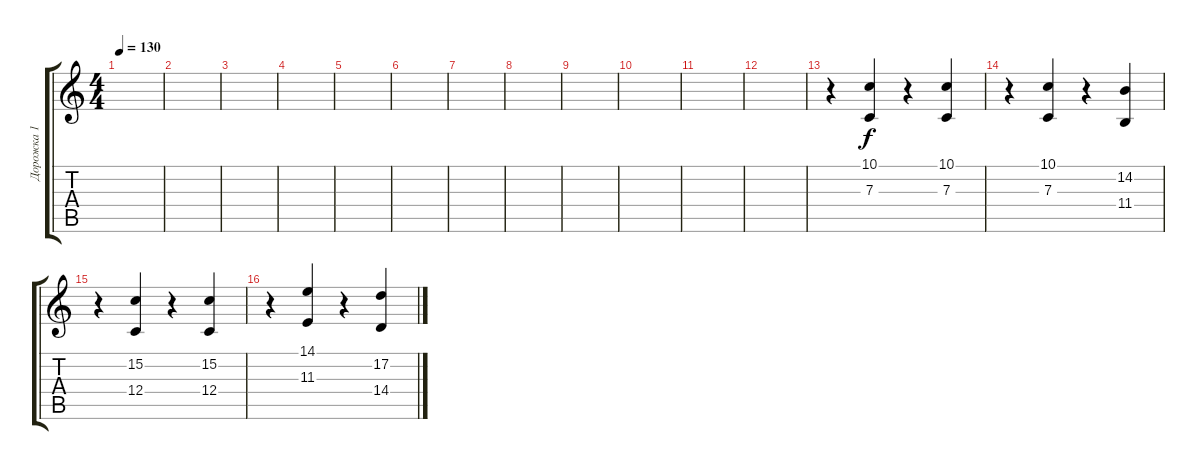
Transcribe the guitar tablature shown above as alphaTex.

\track ("Дорожка 1" "Дорожка 1") {instrument fx1rain}
\staff {score tabs}
\tuning (D4 A3 F3 C3 G2 C2) {hide}
\ts (4 4)
\tempo 130
\clef g2
\ks c
|
|
|
|
|
|
|
|
|
|
|
|
r.4 (10.1 7.3).4 r.4 (10.1 7.3).4 |
r.4 (10.1 7.3).4 r.4 (14.2 11.4).4 |
r.4 (15.2 12.4).4 r.4 (15.2 12.4).4 |
r.4 (14.1 11.3).4 r.4 (17.2 14.4).4
